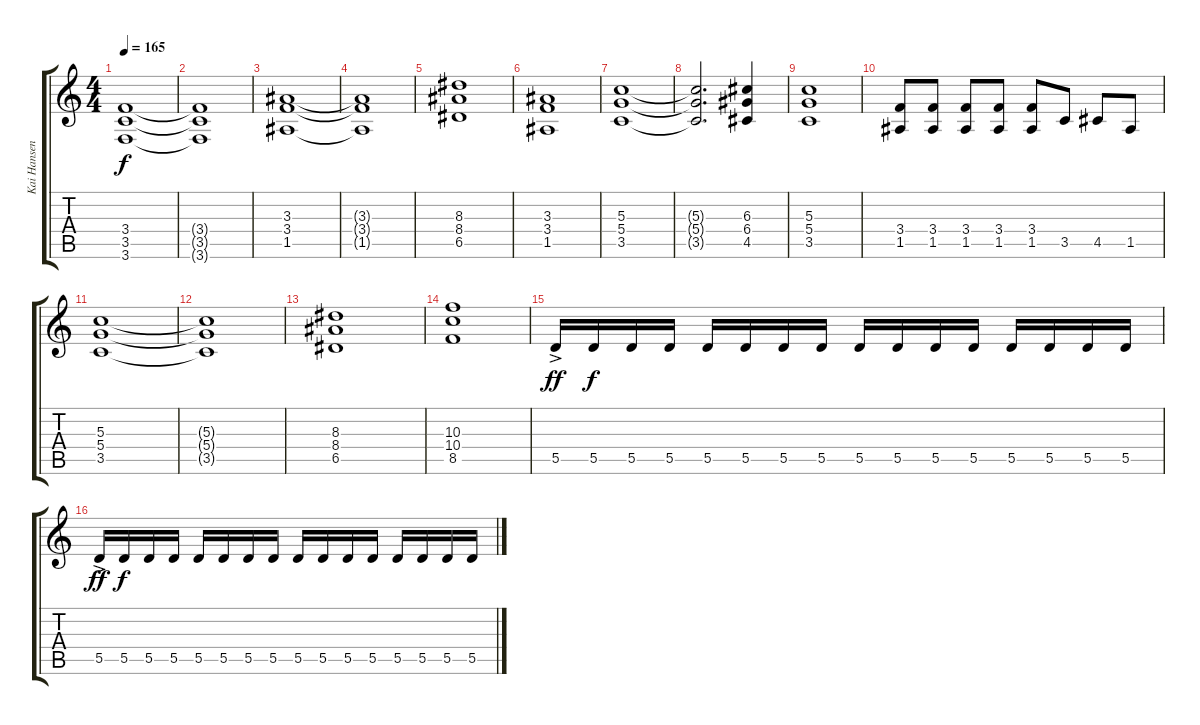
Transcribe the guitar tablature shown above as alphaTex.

\track ("Kai Hansen" "Kai Hansen") {instrument electricguitarjazz}
\staff {score tabs}
\tuning (E4 B3 G3 D3 A2 D2) {hide}
\ts (4 4)
\tempo 165
\clef g2
\ks c
(3.4 3.5 3.6).1{dy f} |
(3.4{t} 3.5{t} 3.6{t}).1 |
(3.3 3.4 1.5).1 |
(3.3{t} 3.4{t} 1.5{t}).1 |
(8.3 8.4 6.5).1 |
(3.3 3.4 1.5).1 |
(5.3 5.4 3.5).1 |
(5.3{t} 5.4{t} 3.5{t}).2{d} (6.3 6.4 4.5).4 |
(5.3 5.4 3.5).1 |
(3.4 1.5).8 (3.4 1.5).8 (3.4 1.5).8 (3.4 1.5).8 (3.4 1.5).8 3.5.8 4.5.8 1.5.8 |
(5.3 5.4 3.5).1 |
(5.3{t} 5.4{t} 3.5{t}).1 |
(8.3 8.4 6.5).1 |
(10.3 10.4 8.5).1 |
5.5{ac}.16{dy ff} 5.5.16{dy f} 5.5.16 5.5.16 5.5.16 5.5.16 5.5.16 5.5.16 5.5.16 5.5.16 5.5.16 5.5.16 5.5.16 5.5.16 5.5.16 5.5.16 |
5.5{ac}.16{dy ff} 5.5.16{dy f} 5.5.16 5.5.16 5.5.16 5.5.16 5.5.16 5.5.16 5.5.16 5.5.16 5.5.16 5.5.16 5.5.16 5.5.16 5.5.16 5.5.16
